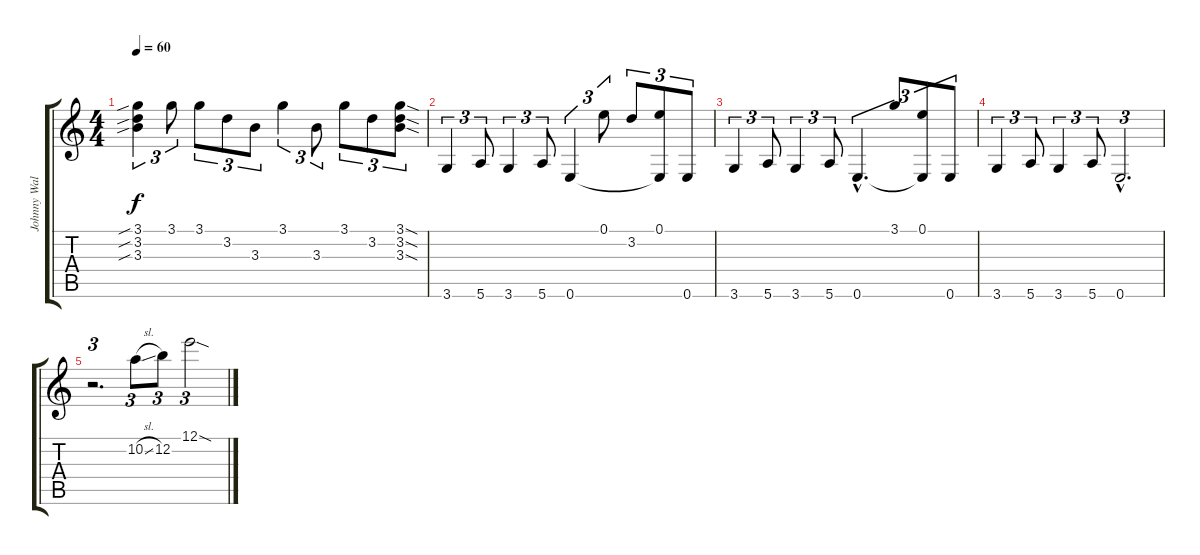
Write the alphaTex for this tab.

\track ("Johnny Walker (slide guitar)" "Johnny Wal") {instrument overdrivenguitar}
\staff {score tabs}
\tuning (E4 B3 Ab3 E3 B2 E2) {hide}
\ts (4 4)
\tempo 60
\clef g2
\ks c
(3.1{sib} 3.2{sib} 3.3{sib}).4{tu (3 2) dy f} 3.1.8{tu (3 2)} 3.1.8{tu (3 2)} 3.2.8{tu (3 2)} 3.3.8{tu (3 2)} 3.1.4{tu (3 2)} 3.3.8{tu (3 2)} 3.1.8{tu (3 2)} 3.2.8{tu (3 2)} (3.1{sod} 3.2{sod} 3.3{sod}).8{tu (3 2)} |
3.6.4{tu (3 2) volume 10} 5.6.8{tu (3 2)} 3.6.4{tu (3 2)} 5.6.8{tu (3 2)} 0.6.4{tu (3 2)} 0.1.8{tu (3 2)} 3.2.8{tu (3 2)} (0.1 0.6{t}).8{tu (3 2)} 0.6.8{tu (3 2)} |
3.6.4{tu (3 2) volume 10} 5.6.8{tu (3 2)} 3.6.4{tu (3 2)} 5.6.8{tu (3 2)} 0.6{hac}.4{d tu (3 2)} 3.1.8{tu (3 2)} (0.1 0.6{t}).8{tu (3 2)} 0.6.8{tu (3 2)} |
3.6.4{tu (3 2) volume 10} 5.6.8{tu (3 2)} 3.6.4{tu (3 2)} 5.6.8{tu (3 2)} 0.6{hac}.2{d tu (3 2)} |
r.2{d tu (3 2)} 10.2{sl}.8{tu (3 2)} 12.2.8{tu (3 2)} 12.1{sod}.2{tu (3 2)}
